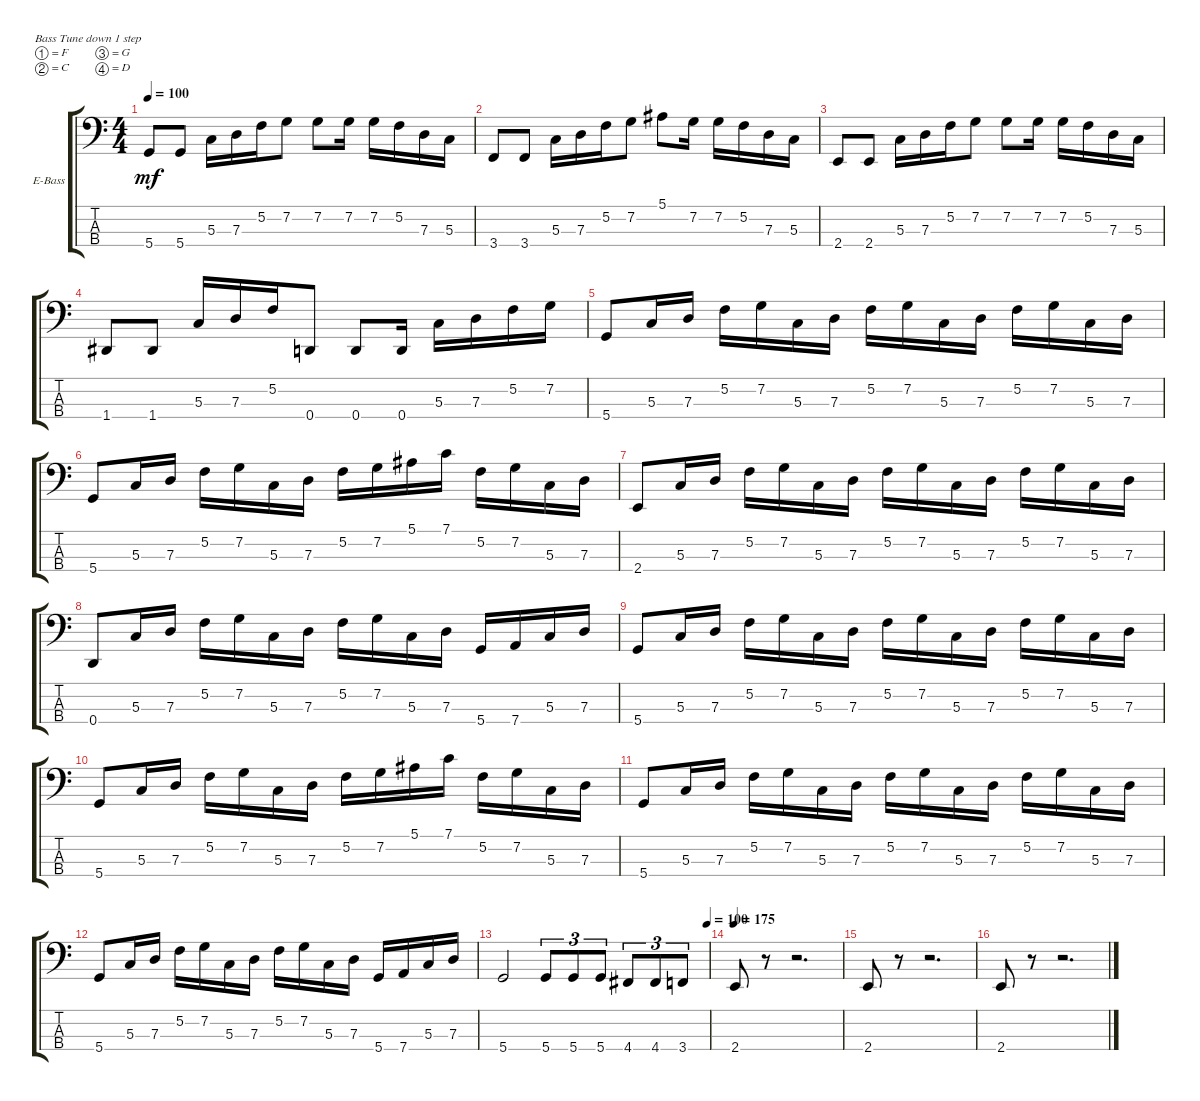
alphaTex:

\defaultSystemsLayout 4
\bracketExtendMode groupsimilarinstruments
\firstSystemTrackNameOrientation horizontal
\otherSystemsTrackNameOrientation horizontal
\track ("Electric Bass" "E-Bass") {instrument electricbassfinger}
\staff {score tabs}
\tuning (F2 C2 G1 D1)
\ts (4 4)
\tempo 100
\clef f4
\ks c
5.4.8{dy mf} 5.4.8 5.3.16 7.3.16 5.2.16 7.2.8 7.2.8 7.2.16 7.2.16 5.2.16 7.3.16 5.3.16 |
3.4.8 3.4.8 5.3.16 7.3.16 5.2.16 7.2.8 5.1.8 7.2.16 7.2.16 5.2.16 7.3.16 5.3.16 |
2.4.8 2.4.8 5.3.16 7.3.16 5.2.16 7.2.8 7.2.8 7.2.16 7.2.16 5.2.16 7.3.16 5.3.16 |
1.4.8 1.4.8 5.3.16 7.3.16 5.2.16 0.4.8 0.4.8 0.4.16 5.3.16 7.3.16 5.2.16 7.2.16 |
5.4.8 5.3.16 7.3.16 5.2.16 7.2.16 5.3.16 7.3.16 5.2.16 7.2.16 5.3.16 7.3.16 5.2.16 7.2.16 5.3.16 7.3.16 |
5.4.8 5.3.16 7.3.16 5.2.16 7.2.16 5.3.16 7.3.16 5.2.16 7.2.16 5.1.16 7.1.16 5.2.16 7.2.16 5.3.16 7.3.16 |
2.4.8 5.3.16 7.3.16 5.2.16 7.2.16 5.3.16 7.3.16 5.2.16 7.2.16 5.3.16 7.3.16 5.2.16 7.2.16 5.3.16 7.3.16 |
0.4.8 5.3.16 7.3.16 5.2.16 7.2.16 5.3.16 7.3.16 5.2.16 7.2.16 5.3.16 7.3.16 5.4.16 7.4.16 5.3.16 7.3.16 |
5.4.8 5.3.16 7.3.16 5.2.16 7.2.16 5.3.16 7.3.16 5.2.16 7.2.16 5.3.16 7.3.16 5.2.16 7.2.16 5.3.16 7.3.16 |
5.4.8 5.3.16 7.3.16 5.2.16 7.2.16 5.3.16 7.3.16 5.2.16 7.2.16 5.1.16 7.1.16 5.2.16 7.2.16 5.3.16 7.3.16 |
5.4.8 5.3.16 7.3.16 5.2.16 7.2.16 5.3.16 7.3.16 5.2.16 7.2.16 5.3.16 7.3.16 5.2.16 7.2.16 5.3.16 7.3.16 |
5.4.8 5.3.16 7.3.16 5.2.16 7.2.16 5.3.16 7.3.16 5.2.16 7.2.16 5.3.16 7.3.16 5.4.16 7.4.16 5.3.16 7.3.16 |
\tempo (100 0.99375)
5.4.2 5.4.8{tu (3 2)} 5.4.8{tu (3 2)} 5.4.8{tu (3 2)} 4.4.8{tu (3 2)} 4.4.8{tu (3 2)} 3.4.8{tu (3 2)} |
\tempo 175
2.4.8 r.8 r.2{d} |
2.4.8 r.8 r.2{d} |
2.4.8 r.8 r.2{d}
